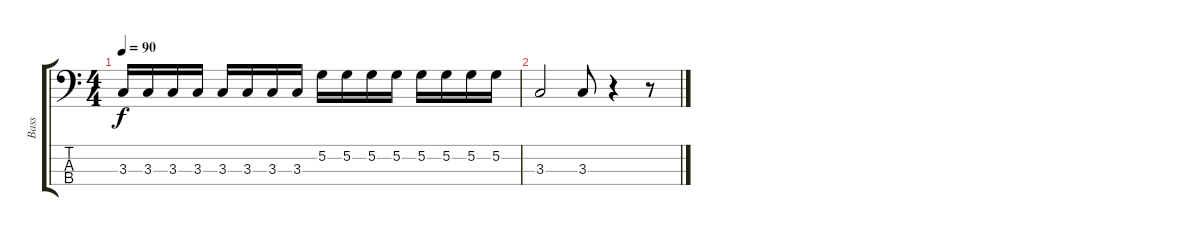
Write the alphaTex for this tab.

\track ("Bass" "Bass") {instrument electricbasspick}
\staff {score tabs}
\tuning (G2 D2 A1 E1) {hide}
\ts (4 4)
\tempo 90
\clef f4
\ks c
3.3.16{dy f} 3.3.16 3.3.16 3.3.16 3.3.16 3.3.16 3.3.16 3.3.16 5.2.16 5.2.16 5.2.16 5.2.16 5.2.16 5.2.16 5.2.16 5.2.16 |
3.3.2 3.3.8 r.4 r.8
